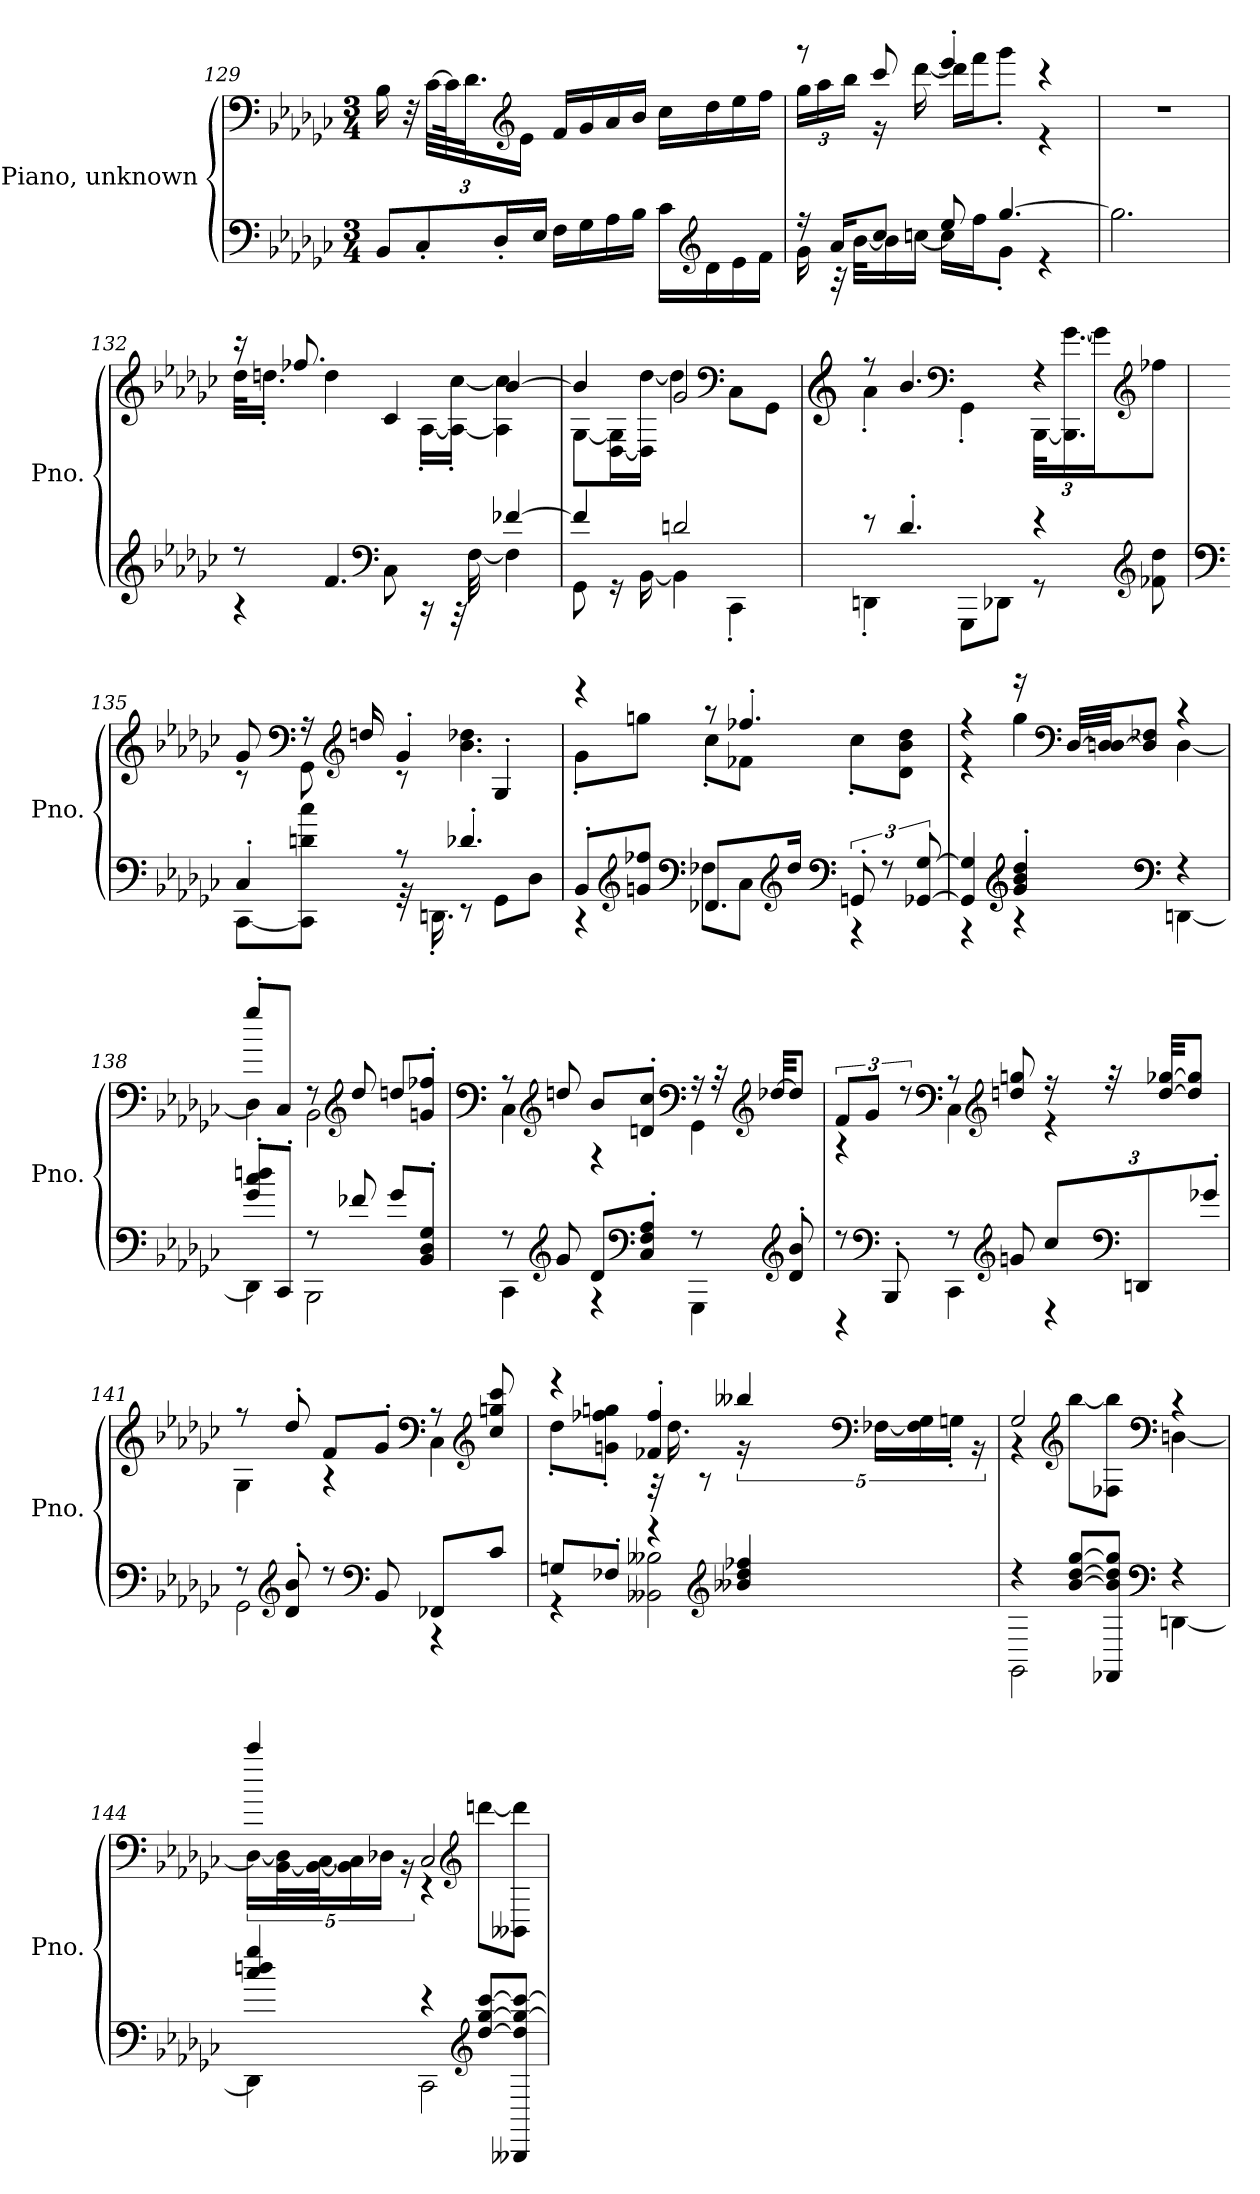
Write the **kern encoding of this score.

**kern	**kern
*part1	*part1
*staff2	*staff1
*I"Piano, unknown	*
*I'Pno.	*
*clefF4	*clefF4
*k[b-e-a-d-g-c-]	*k[b-e-a-d-g-c-]
*M3/4	*M3/4
*Xbrackettup	*
=129	=129
12BB-/L	16B-\
.	32r
12C-'/	.
.	[32c-\LLL
.	64c-\K]
.	32.d-\J
24D-'/L	.
*	*clefG2
.	16e-\JJ
24E-/JJ	.
16F\LL	16f/LL
16G-\	16g-/
16A-\	16a-/
16B-\JJ	16b-/JJ
16c-\LL	16cc-\LL
*clefG2	*
16d-\	16dd-\
16e-\	16ee-\
16f\JJ	16ff\JJ
!!LO:PB:g=z
=130	=130
*^	*^
*	*	*	*Xbrackettup
16r	16g-\	8r	24gg-\LL
.	.	.	24aa-\
16a-/KL	32r	.	.
.	.	.	24bb-\JJ
.	[32b-\KLL	.	.
8cc-/J	16b-\]	8ccc-/	16r
.	[16ccn\JJ	.	[16ddd-\
8ee-/	16cc\LL]	4eee-'/	16ddd-\LL]
.	16ff\J	.	16fff\J
[4.gg-/	8g-'\J	.	8ggg-'\J
.	4r	4r	4r
*v	*v	*	*
*	*v	*v
=131	=131
2.gg-\]	2.r
=132	=132
*^	*^
8r	4r	16r	32dd-\KLL
.	.	.	16.ddn'\JJ
.	.	8.ff-X/	.
4.f/	.	.	4dd\
*clefF4	*	*	*
.	8C-\	4c-/	.
.	16r	.	[16A-'\LL
.	32r	.	16A-\_' [16cc-\'JJ
.	[32F\	.	.
[4f-X/	4F\]	[4b-/	4A-\] 4cc-\]
!!LO:LB:g=z	!!
=133	=133	=133	=133
4f-/]	8GG-\	4b-/]	[8G-\L
.	16r	.	[16D-\ 16G-\]L
.	[16BB-\	.	16D-\] [16dd-\JJ
2dn/	4BB-\]	2g-/	4dd-\]
*	*	*clefF4	*
.	4CC-'\	.	8C-\L
.	.	.	8GG-\J
=134	=134	=134	=134
*	*	*clefG2	*
8r	4DDn'\	8r	4a-'\
4.d-'/	.	4.b-/	.
*	*	*clefF4	*
.	8GGG-\L	.	4GG-'\
.	8DD-X\J	.	.
4r	8r	4r	[48BBB-\KLL
.	.	.	24.BBB-\] [24.g-\
.	.	.	24g-\J]
*clefG2	*	*clefG2	*
.	8f-X\ 8dd-\	.	8ff-X\J
!!LO:LB:g=z	!!
=135	=135	=135	=135
*clefF4	*	*	*
4C-'/	[8CC-\L	8g-/	8r
*	*	*clefF4	*
.	8CC-\] 8dn\ 8cc-\J	16r	8GG-\
*	*	*clefG2	*
.	.	16ddn/	.
8r	32r	4g-'/	8r
.	16.DDn'\	.	.
4.d-X'/	8r	.	4.b-\ 4.dd-X\
.	8GG-\L	4G-'/	.
.	8D-\J	.	.
=136	=136	=136	=136
8BB-'/L	4r	4r	8g-'\L
*clefG2	*	*	*
8gn/ 8ff-X/J	.	.	8ggn\J
*clefF4	*	*	*
8.FF-X/L	8F-X\L	8r	8cc-'\L
.	8C-\J	4.ff-X'/	8f-X\J
*clefG2	*	*	*
16dd-/Jk	.	.	.
*clefF4	*	*	*
*brackettup	*	*	*
12GGn'/	4r	.	8cc-'\L
12r	.	.	.
.	.	.	8d-\ 8b-\ 8dd-\J
[12GG-X/ [12G-/	.	.	.
!!LO:LB:g=z	!!
=137	=137	=137	=137
4GG-/] 4G-/]	4r	4r	4r
*clefG2	*	*	*
4g-/' 4b-/' 4dd-/'	4r	16r	4gg-\
*	*	*clefF4	*
.	.	[32D-/LLL	.
.	.	32D-/] [32Dn/JJ	.
.	.	8D/] 8F-X/J	.
*clefF4	*	*	*
4r	[4DDn\	4r	[4D\
=138	=138	=138	=138
8g-/' 8cc-/' 8ddn/'L	4DD\]	8gg-'/L	4D\]
8CC-'/J	.	8C-/J	.
8r	2BBB-\	8r	2BB-\
*	*	*clefG2	*
8f-X/	.	8dd-/	.
8g-/L	.	8ddn/L	.
8BB-/' 8D-/' 8G-/'J	.	8gn/' 8ff-X/'J	.
!!LO:LB:g=z	!!
=139	=139	=139	=139
*	*	*clefF4	*
8r	4CC-\	8r	4C-\
*clefG2	*	*clefG2	*
8g-/	.	8ddn/	.
8d-/L	4r	8b-/L	4r
*clefF4	*	*	*
8C-/' 8F/' 8A-/'J	.	8dn/' 8cc-/'J	.
*	*	*clefF4	*
8r	4GGG-\	16r	4GG-\
.	.	32r	.
*	*	*clefG2	*
.	.	[32dd-X/KKL	.
*clefG2	*	*	*
8d-/' 8b-/'	.	8dd-/J]	.
=140	=140	=140	=140
*	*	*brackettup	*
8r	4r	12f/L	4r
.	.	12g-/J	.
*clefF4	*	*	*
8BBB-'/	.	.	.
.	.	12r	.
*	*	*clefF4	*
8r	4CC-\	8r	4C-\
*clefG2	*	*clefG2	*
8gn/	.	8ddn/ 8ggn/	.
*Xbrackettup	*	*	*
12cc-/L	4r	16r	4r
.	.	32r	.
*clefF4	*	*	*
12DDn/	.	.	.
.	.	[32dd/ [32gg-X/KKL	.
.	.	8dd/] 8gg-/]J	.
12g-X'/J	.	.	.
!!LO:LB:g=z	!!
=141	=141	=141	=141
8r	2GG-\	8r	4G-\
*clefG2	*	*	*
8d-/' 8b-/'	.	8dd-'/	.
8r	.	8f/L	4r
*clefF4	*	*	*
8BB-/	.	8g-'/J	.
*	*	*clefF4	*
8FF-X/L	4r	8r	4C-\
*	*	*clefG2	*
8c-/J	.	8cc-/ 8ggn/ 8ccc-/	.
=142	=142	=142	=142
8Gn/L	4r	4r	8dd-'\L
8F-X'/J	.	.	8gn\' 8ff-X\' 8ggn\'J
4r	2BB--X\ 2B--X\	4f-X/' 4ff-/'	32r
.	.	.	16.dd-\
.	.	.	8r
*clefG2	*	*	*
4b--X/ 4dd-/ 4ff-X/	.	4bb--X/	20r
*	*	*clefF4	*
.	.	.	[20F-X\LL
.	.	.	20F-\] 20G-\
.	.	.	20Gn'\JJ
.	.	.	20r
!!LO:PB:g=z	!!
=143	=143	=143	=143
4r	2GG-\	2G-/	4r
*	*	*clefG2	*
[8b-/ [8dd-/ [8gg-/L	.	.	[8bb-\L
8FF-X/ 8b-/] 8dd-/] 8gg-/]J	.	.	8F-X\ 8bb-\]J
*clefF4	*	*clefF4	*
4r	[4DDn\	4r	[4Dn\
=144	=144	=144	=144
4cc-/ 4ddn/ 4gg-/	4DD\]	4ccc-/	20D\LL_
.	.	.	[40BB-\ 40D\]L
.	.	.	40BB-\_ [40C-\J
.	.	.	20BB-\] 20C-\]
.	.	.	20D-X\JJ
.	.	.	20r
4r	2CC-\	2C-/	4r
*clefG2	*	*clefG2	*
[8dd/ [8gg-/ [8ccc-/L	.	.	[8dddn\L
8BBB--X/ 8dd/] 8gg-/_ 8ccc-/_J	.	.	8BB--X\ 8ddd\]J
*v	*v	*	*
*	*v	*v
=	=
*-	*-
